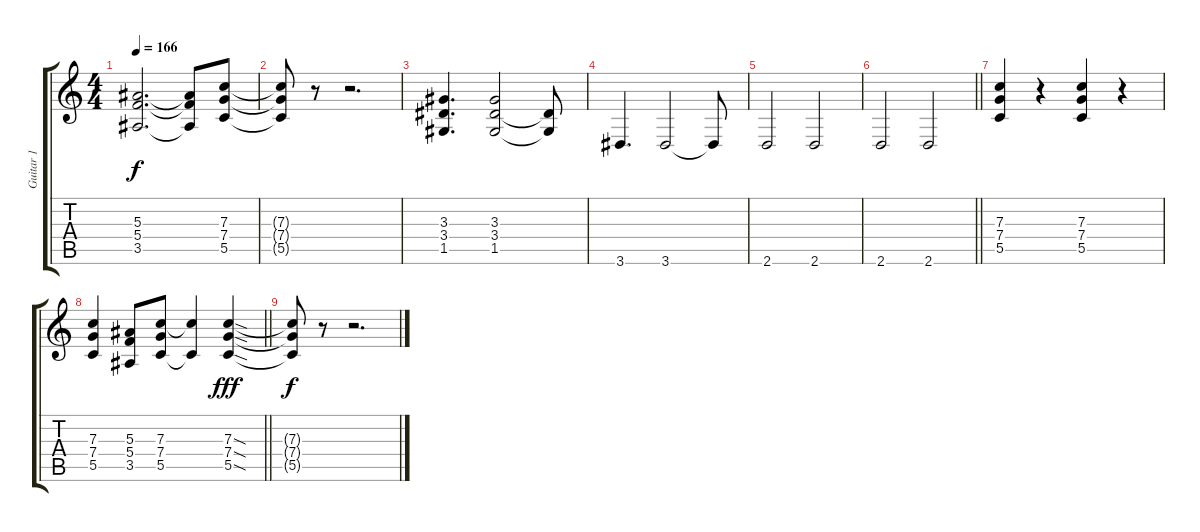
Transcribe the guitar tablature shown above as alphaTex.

\track ("Guitar 1" "Guitar 1") {instrument distortionguitar}
\staff {score tabs}
\tuning (D4 A3 F3 C3 G2 C2) {hide}
\ts (4 4)
\tempo 166
\clef g2
\ks c
(5.3 5.4 3.5).2{d dy f} (5.3{t} 5.4{t} 3.5{t}).8 (7.3 7.4 5.5).8 |
(7.3{t} 7.4{t} 5.5{t}).8 r.8 r.2{d} |
(3.3 3.4 1.5).4{d} (3.3 3.4 1.5).2 (3.4{t} 1.5{t}).8 |
3.6.4{d} 3.6.2 3.6{t}.8 |
2.6.2 2.6.2 |
\barLineRight lightlight
2.6.2 2.6.2 |
(7.3 7.4 5.5).4 r.4 (7.3 7.4 5.5).4 r.4 |
\barLineRight lightlight
(7.3 7.4 5.5).4 (5.3 5.4 3.5).8 (7.3 7.4 5.5).8 (7.3{t} 5.5{t}).4 (7.3{sod} 7.4{sod} 5.5{sod}).4{dy fff} |
(7.3{t} 7.4{t} 5.5{t}).8{dy f} r.8 r.2{d}
